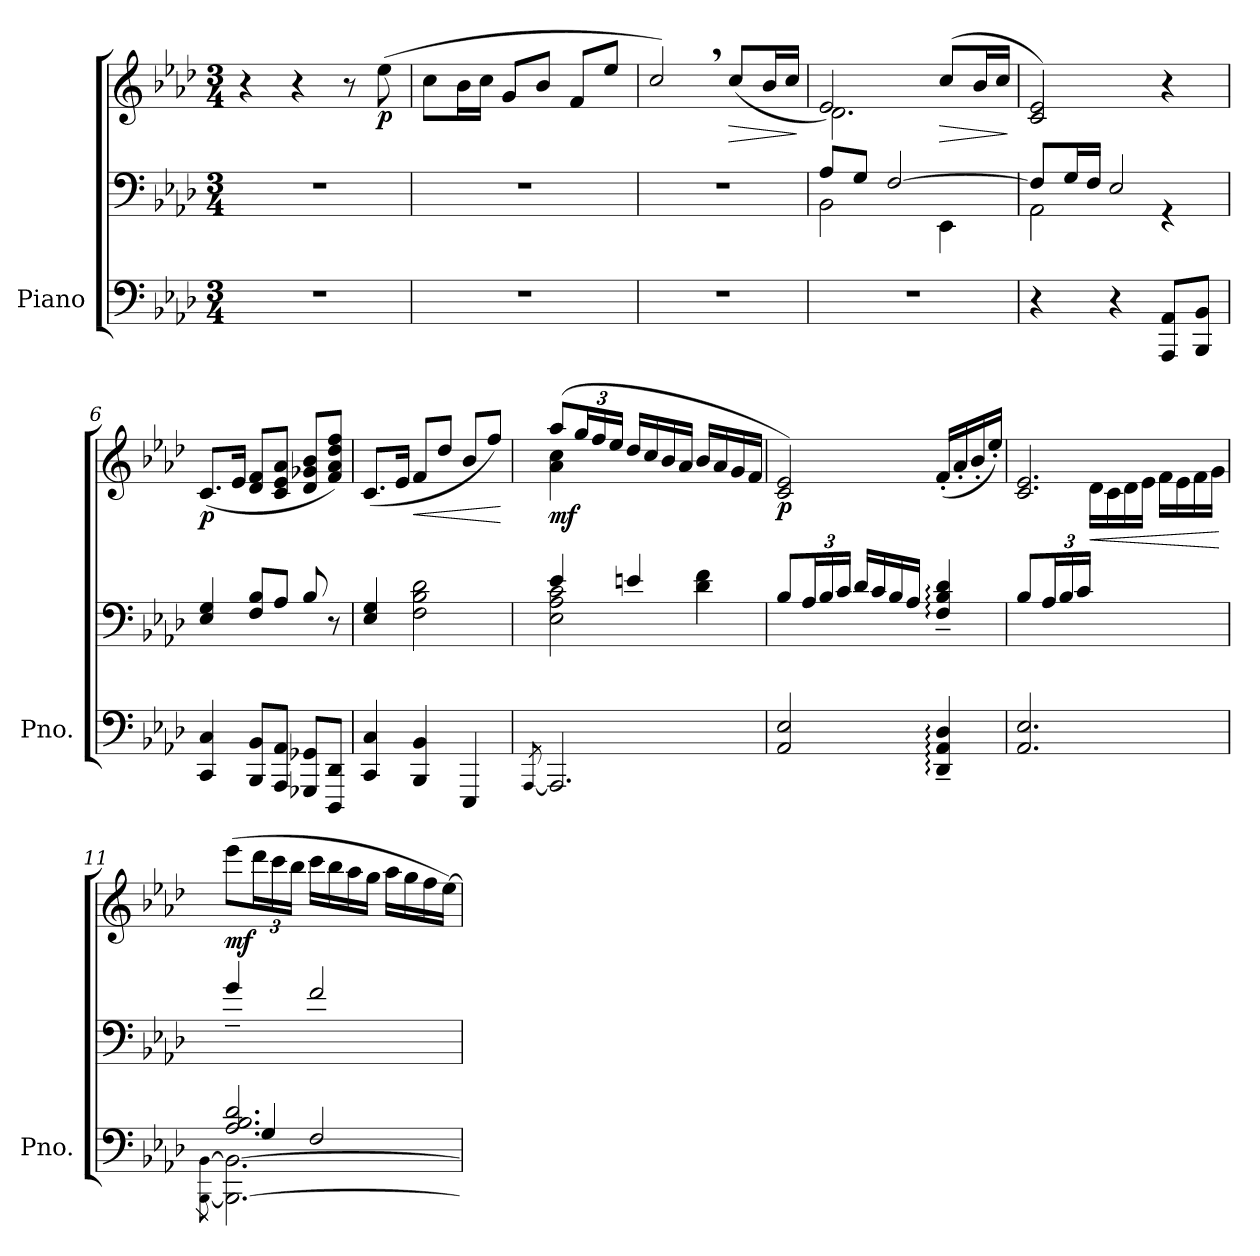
**kern	**kern	**kern	**dynam
*part1	*part1	*part1	*part1
*staff3	*staff2	*staff1	*staff1/2/3
*I"Piano	*	*	*
*I'Pno.	*	*	*
*clefF4	*clefF4	*clefG2	*
*k[b-e-a-d-]	*k[b-e-a-d-]	*k[b-e-a-d-]	*
*M3/4	*M3/4	*M3/4	*
*MM66	*MM66	*MM66	*
=1	=1	=1	=1
2.r	2.r	4r	.
.	.	4r	.
.	.	8r	.
!	!	!	!LO:DY:b
.	.	(>8ee-\	p
=2	=2	=2	=2
2.r	2.r	8cc\L	.
.	.	16b-\L	.
.	.	16cc\JJ	.
.	.	8g/L	.
.	.	8b-/J	.
.	.	8f/L	.
.	.	8ee-/J	.
=3	=3	=3	=3
2.r	2.r	2cc,/)	.
!	!	!	!LO:HP:b
.	.	(>8cc/L	>
.	.	16b-/L	.
.	.	16cc/JJ	.
.	.	.	]
=4	=4	=4	=4
*	*^	*^	*
2.r	8A-/L	2BB-\	2e-/)	2.d-\	.
.	8G/J	.	.	.	.
.	[2F/	.	.	.	.
!	!	!	!	!	!LO:HP:b
.	.	4EE-\	(>8cc/L	.	>
.	.	.	16b-/L	.	.
.	.	.	16cc/JJ	.	.
*	*v	*v	*	*	*
*	*	*v	*v	*
.	.	.	]
!!LO:LB:g=z
=5	=5	=5	=5
*	*^	*	*
4r	8F/L]	2AA-\	2c/ 2e-/)	.
.	16G/L	.	.	.
.	16F/JJ	.	.	.
4r	2E-/	.	.	.
8AAA-/ 8AA-/L	.	4r	4r	.
8BBB-/ 8BB-/J	.	.	.	.
*	*v	*v	*	*
=6	=6	=6	=6
!	!	!	!LO:DY:b
4CC/ 4C/	4E-/ 4G/	(>8.c/L	p
.	.	16e-/Jk	.
8BBB-/ 8BB-/L	8F/ 8B-/L	8d-/ 8f/L	.
8AAA-/ 8AA-/J	8A-/J	8c/ 8e-/ 8a-/J	.
8GGG-X/ 8GG-X/L	8B-/	8d-/ 8g-X/ 8b-/L	.
8DDD-/ 8DD-/J	8r	8f/ 8a-/ 8dd-/ 8ff/J)	.
=7	=7	=7	=7
4CC/ 4C/	4E-/ 4G/	(>8.c/L	.
.	.	16e-/Jk	.
!	!	!	!LO:HP:b
4BBB-/ 4BB-/	2F\ 2B-\ 2d-\	8f/L	<
.	.	8dd-/J	.
4EEE-/	.	8b-/L	.
.	.	8ff/J)	.
.	.	.	[
=8	=8	=8	=8
[8qAAA-/	.	.	.
*	*^	*^	*
!	!	!	!	!	!LO:DY:b
2.AAA-/]	4e-/	2E-\ 2A-\ 2c\	(>8aa-/L	4a-\ 4cc\	mf
*	*	*	*Xbrackettup	*	*
.	.	.	24gg/L	.	.
.	.	.	24ff/	.	.
.	.	.	24ee-/JJ	.	.
.	4en/	.	16dd-/LL	2ryy	.
.	.	.	16cc/	.	.
.	.	.	16b-/	.	.
.	.	.	16a-/JJ	.	.
.	4d-\ 4f\	4ryy	16b-/LL	.	.
.	.	.	16a-/	.	.
.	.	.	16g/	.	.
.	.	.	16f/JJ	.	.
*	*v	*v	*	*	*
*	*	*v	*v	*
!!LO:LB:g=z
=9	=9	=9	=9
!	!	!	!LO:DY:b
2AA-/ 2E-/	8B-/L	2c/ 2e-/)	p
*	*Xbrackettup	*	*
.	24A-/L	.	.
.	24B-/	.	.
.	24c/JJ	.	.
.	16d-/LL	.	.
.	16c/	.	.
.	16B-/	.	.
.	16A-/JJ	.	.
4DD-/:~ 4AA-/:~ 4D-/:~	4F/:~ 4B-/:~ 4d-/:~	(<16f'/LL	.
.	.	16a-'/	.
.	.	16b-'/	.
.	.	16ee-'/JJ)	.
=10	=10	=10	=10
*	*	*^	*
2.AA-/ 2.E-/	(>8B-/L	2.c/ 2.e-/	4ryy	.
.	24A-/L	.	.	.
.	24B-/	.	.	.
.	24c/JJ	.	.	.
!	!	!	!	!LO:HP:b
.	2ryy	.	16d-\LL	<
.	.	.	16c\	.
.	.	.	16d-\	.
.	.	.	16e-\JJ	.
.	.	.	16f\LL	.
.	.	.	16e-\	.
.	.	.	16f\	.
.	.	.	16g\JJ)	.
*	*	*v	*v	*
.	.	.	[
=11	=11	=11	=11
[8qBBB-\ [8qBB-\	.	.	.
*	*clefG2	*	*
*^	*	*	*
*	*^	*	*	*
!	!	!	!	!	!LO:DY:b
2.BBB-\_ 2.BB-\_	2.A-/ 2.B-/ 2.d-/	4G/	4g~/	(>8eee-\L	mf
.	.	.	.	24ddd-\L	.
.	.	.	.	24ccc\	.
.	.	.	.	24bb-\JJ	.
.	.	2F/	2f/	16ccc\LL	.
.	.	.	.	16bb-\	.
.	.	.	.	16aa-\	.
.	.	.	.	16gg\JJ	.
.	.	.	.	16aa-\LL	.
.	.	.	.	16gg\	.
.	.	.	.	16ff\	.
.	.	.	.	[16ee-\JJ)	.
*v	*v	*v	*	*	*
=	=	=	=
*-	*-	*-	*-
